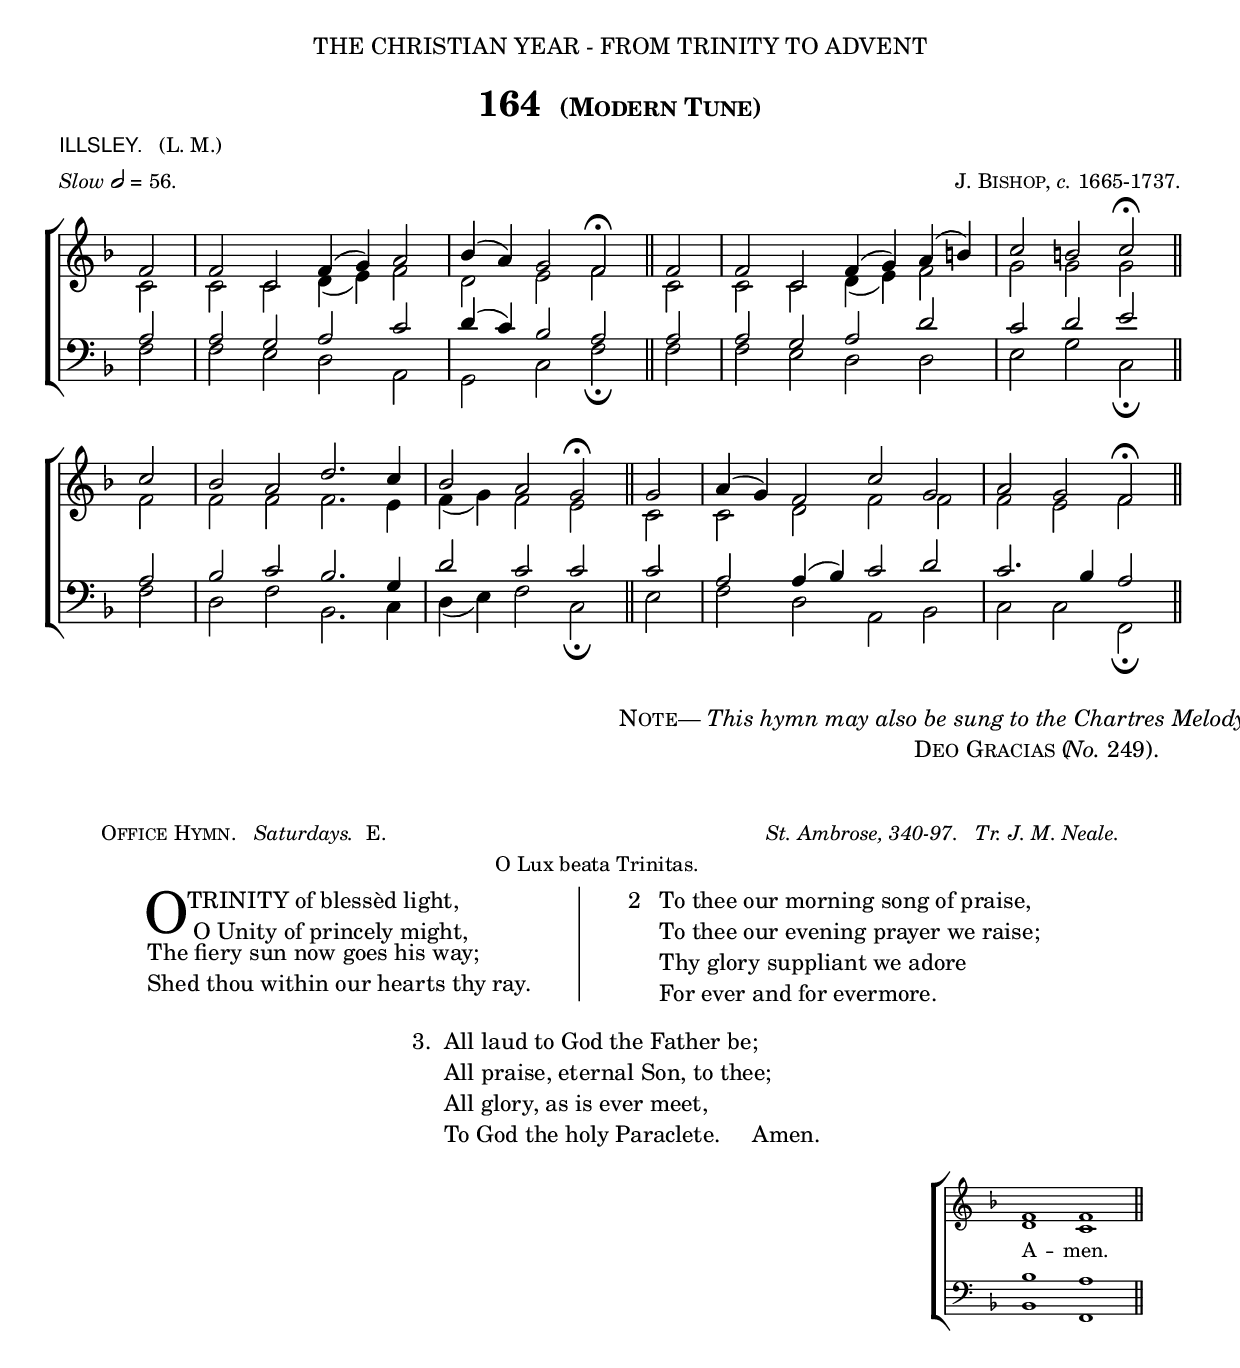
%%% 265.png
%%% Hymn 164 Modern tune. Illsley. O Trinity of blessed light.
%%% Version 1

\version "2.10"

\header {
	dedication = \markup { \center-align { \line {  "THE CHRISTIAN YEAR - FROM TRINITY TO ADVENT" } 
					       \hspace #1
						} }	
  title = \markup { "164 " \large \smallCaps "(Modern Tune)" }
			       
  arranger = \markup { \small { \smallCaps "J. Bishop," \italic "c." "1665-1737."} }
  
  poet = \markup { \small { \sans  "ILLSLEY." \hspace #1 \roman { "(L. M.)"} } }
  
  meter = \markup { \small { \italic {Slow} \general-align #Y #DOWN \note #"2" #0.5 = 56.} }
  
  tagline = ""
}


global = {
  \time 4/2 
  \key f \major 
  \set Staff.midiInstrument = "church organ"
}	   
	      
soprano = \relative c' {
  \partial 2 f2 | f2 c2 f4( g4) a2 | bes4( a4) g2 f2 ^\fermata \bar "||" 
      f2 | f2 c2 f4( g4) a4( b4) | c2 b2 c2 ^\fermata \bar "||" \break
  c2 | bes2 a2 d2. c4 | bes2 a2 g2 ^\fermata \bar "||" 
      g2 | a4( g4) f2 c'2 g2 | a2 g2 f2 ^\fermata \bar "||"
}

alto = \relative c' {
  c2 | c2 c2 d4( e4) f2 | d2 e2 f2 \bar "||" 
      c2 | c2 c2 d4( e4) f2 | g2 g2 g2 \bar "||" \break
  f2 | f2 f2 f2. e4 | f4( g4) f2 e2 \bar "||" 
      c2 | c2 d2 f2 f2 | f2 e2 f2 \bar "||"
}

tenor = \relative c { \clef bass
  a'2 | a2 g2 a2 c2 | d4( c4) bes2 a2 \bar "||" 
      a2 | a2 g2 a2 d2 | c2 d2 e2 \bar "||" \break
  a,2 | bes2 c2 bes2. g4 | d'2 c2 c2  \bar "||" 
      c2 | a2 a4( bes4) c2 d2 | c2. bes4 a2  \bar "||"  
}

bass = \relative c { \clef bass
  f2 | f2 e2 d2 a2 | g2 c2 f2 _\fermata \bar "||" 
      f2 | f2 e2 d2 d2 | e2 g2 c,2 _\fermata \bar "||" 
  f2 | d2 f2 bes,2. c4 | d4( e4) f2 c2 _\fermata \bar "||" 
      e2 | f2 d2 a2 bes2 | c2 c2 f,2 _\fermata \bar "||" 
}


#(ly:set-option 'point-and-click #f)

\paper {
  #(set-paper-size "a4")
%  annotate-spacing = ##t
  print-page-number = ##f
  ragged-last-bottom = ##t
  ragged-bottom = ##t
}


\book{

%%% Score block
	
\score{
\new ChoirStaff	
 <<

	\context Staff = upper << 
	\context Voice = sopranos { \voiceOne \global \soprano }
	\context Voice = altos    {\voiceTwo \global \alto }
	                      >>
	\context Staff = lower <<
	\context Voice = tenors { \voiceOne \global \tenor }
	\context Voice = basses { \voiceTwo \global \bass }
			        >> 
 >>
 
\layout {
		indent=0
%		\context { \Score timing = ##f }
		\context { \Score \remove "Bar_number_engraver" }
		\context { \Staff \remove "Time_signature_engraver" }
		\context { \Score \remove "Mark_engraver"  }
                \context { \Staff \consists "Mark_engraver"  }
	}

%%% Main midi	
	
\midi { 
   \context { \Score tempoWholesPerMinute = #(ly:make-moment 56 2) }
       }	
} %%score bracket


%%% Hymn Note

\markup { \hspace #54 \center-align {
	\line {  \smallCaps "Note" \hspace #-1.2 ".—" \italic "This hymn may also be sung to the Chartres Melody at Hymn" "159;" \italic "or to"  } 
        \line {  \smallCaps " Deo Gracias (" \hspace #-1 \italic "No." "249)."  }
	\line {"                "}  %%% force blank space before start of lyrics
	\line {"                "}  %%% and more blank space
}}

%%% Lyric Titles

\markup { \column { 
	\line { \small { \hspace #4 \smallCaps "Office Hymn." \italic "  Saturdays. " "E."  \hspace #36 \italic "St. Ambrose, 340-97.   Tr. J. M. Neale."  } } 
        \line { \small {  \hspace #42 "O Lux beata Trinitas."} }
}}	
 
   
%%% Lyrics in 3 columns,  column 1 (verses), column 2 (a dividing line), column 3 (verses); centred last verse

\markup { \hspace #6   %%add space as necc. to center the column
          \column { %% super column of everything
	    \line { %% a master line of 3 columns    
		\column { %% column 1
	        \hspace #1 % adds vertical spacing between verses
	              \column { %% verse 1 is a column of 2 lines  
	                  \line { \hspace #2.2 \column { \lower #2.4 \fontsize #8 "O" }   %%Drop Cap goes here
				  \hspace #-1.4    %% adjust this if other letters are too far from Drop Cap
				  \column  { \raise #0.0 " TRINITY of blessèd light," 
			                               "  O Unity of princely might," } }          
	                  \line {  \hspace #2.5  %%adjust hspace until this line left edge is flush with Drop Cap
				   \lower  #1.56  %%adjust this until the line spacing looks right
				   \column {   
					   "The fiery sun now goes his way;"
					   "Shed thou within our hearts thy ray."
					   "              "
			  		}}
			       
			           } %% finish verse 1
		}  %%% end page column 1
		
	\hspace #4 %% adds horizontal space columns 1 and 2   
			   
	\column { \filled-box #'(0.0 . 0.1) #'( -12 . -1) #0 }  %%% Column 2. This is the line dividing the columns 1 and 3. 
			   	   
	\hspace #4 %% adds horizontal space between columns 2 and 3	
	
	\column { %%% start page column 3		
 
	   \hspace #1 %% adds vertical spacing between verses
           		\line { "2  "
			  \column {	     
				  "To thee our morning song of praise,"
				  "To thee our evening prayer we raise;"
				  "Thy glory suppliant we adore"
				  "For ever and for evermore."
				  "                  "   %%% force blank space between verses
			}}
	    } %%% end page column 3
     } %%% end master-line
		%%% centred last verse
           		\line { \hspace #28  "3. "
			  \column {	     
				  "All laud to God the Father be;"
				  "All praise, eternal Son, to thee;"
				  "All glory, as is ever meet,"
				  "To God the holy Paraclete.     Amen."
     			}}
}
} %%% lyric markup bracket	  


%%% Amen score block

\score{
  \new ChoirStaff
   <<
        \context Staff = upper \with { fontSize = #-3  \override StaffSymbol #'staff-space = #(magstep -2) }  
	                      << 
	\context Voice = "sopranos" { \relative c' { \clef treble \global \voiceOne f1 f1 \bar "||" }}
	\context Voice = "altos"    { \relative c' {  \clef treble \global \voiceTwo d1 c1 \bar "||" }}
	                      >>
			      
	\context Lyrics \lyricsto "altos" { \override LyricText #'font-size = #-1 A -- men. }
	
	\context Staff = lower \with { fontSize = #-3  \override StaffSymbol #'staff-space = #(magstep -2) }  
	                       <<
	\context Voice = "tenors" { \relative c { \clef bass \global \voiceThree bes'1 a1 \bar "||" }}
	\context Voice = "basses" { \relative c { \clef bass \global \voiceFour  bes1 f1 \bar "||" }}
			        >> 
  >>			      

\header { breakbefore = ##f piece = " " opus = " " }

\layout { 
	\context { \Score timing = ##f }
	ragged-right = ##t
	indent = 15\cm
	\context { \Staff \remove Time_signature_engraver }

       }

%%% Amen midi         
\midi { \context { \Score tempoWholesPerMinute = #(ly:make-moment 56 2) }}       
       
}  

} %%book bracket

